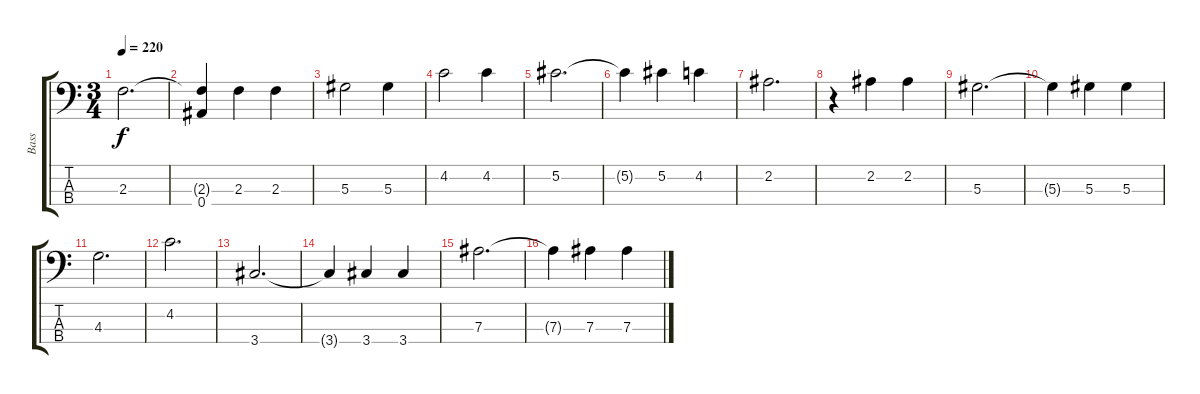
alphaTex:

\track ("Bass" "Bass") {instrument electricbasspick}
\staff {score tabs}
\tuning (Db3 Ab2 Eb2 Bb1) {hide}
\ts (3 4)
\tempo 220
\clef f4
\ks c
2.3.2{d dy f} |
(2.3{t} 0.4).4 2.3.4 2.3.4 |
5.3.2 5.3.4 |
4.2.2 4.2.4 |
5.2.2{d} |
5.2{t}.4 5.2.4 4.2.4 |
2.2.2{d} |
r.4 2.2.4 2.2.4 |
5.3.2{d} |
5.3{t}.4 5.3.4 5.3.4 |
4.3.2{d} |
4.2.2{d} |
3.4.2{d} |
3.4{t}.4 3.4.4 3.4.4 |
7.3.2{d} |
7.3{t}.4 7.3.4 7.3.4
